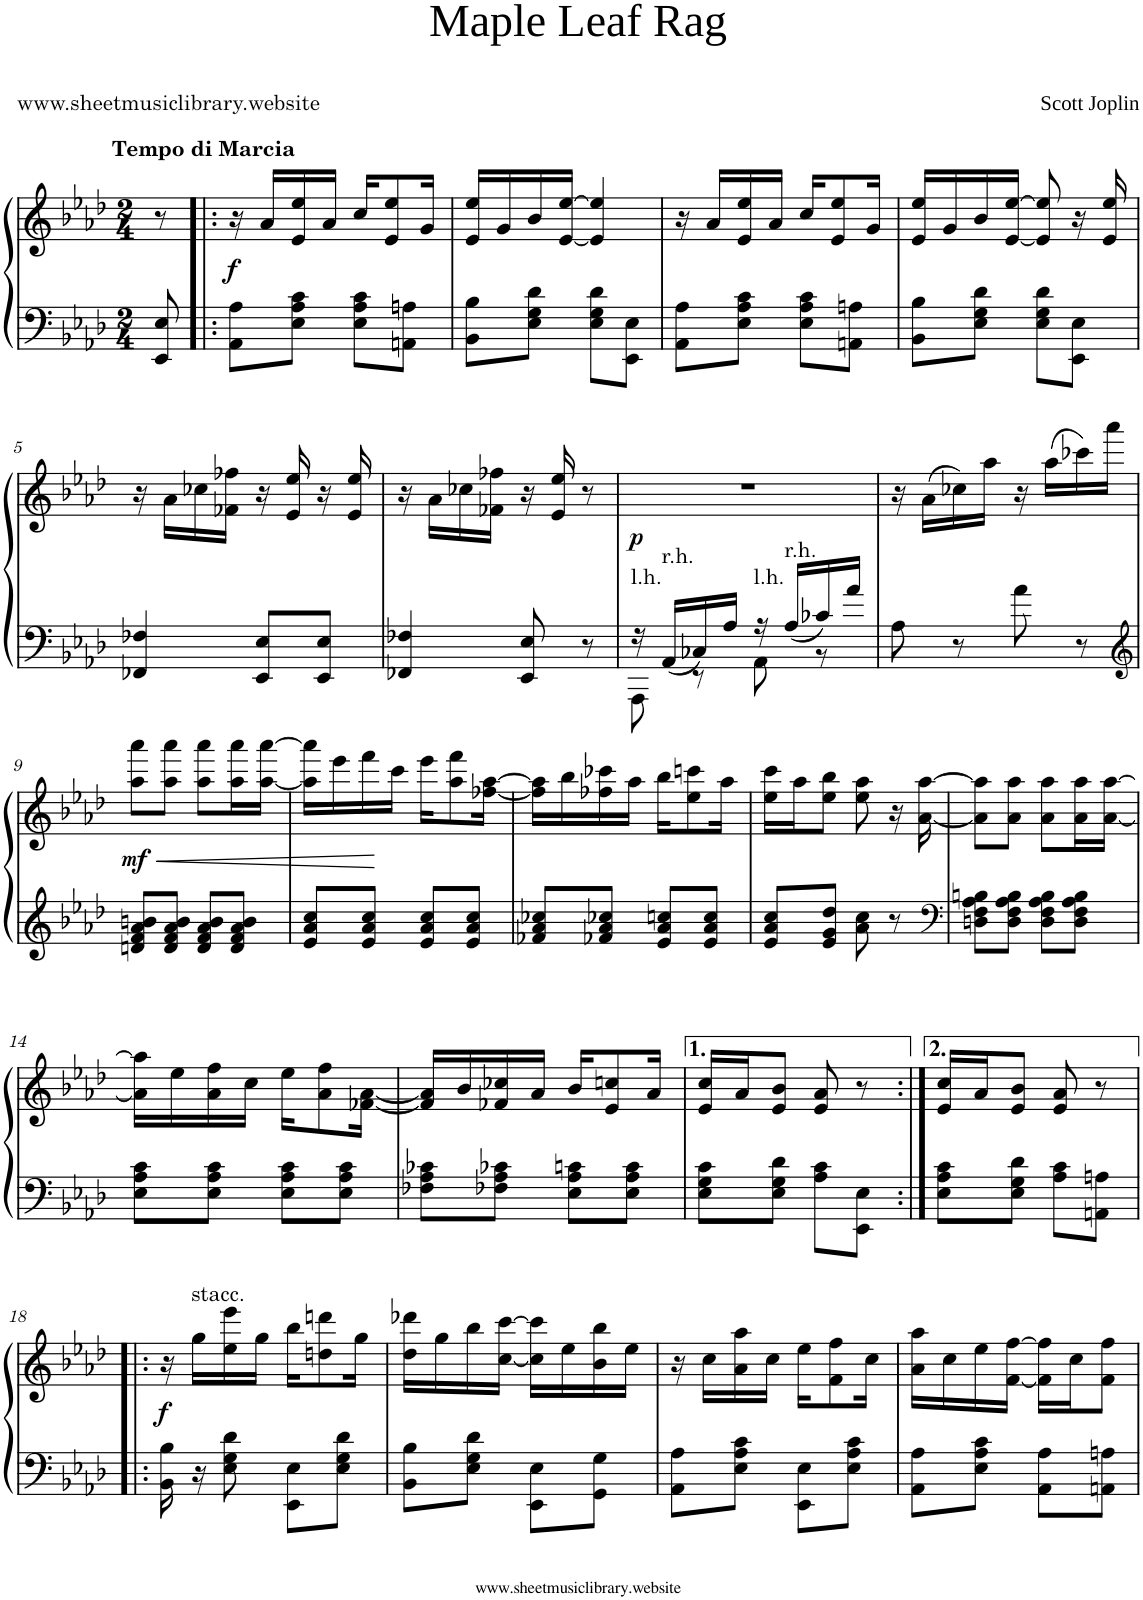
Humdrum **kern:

**kern	**kern	**dynam
*part1	*part1	*part1
*staff2	*staff1	*staff1/2
*I"Piano	*	*
*I'Pno	*	*
*clefF4	*clefG2	*
*k[b-e-a-d-]	*k[b-e-a-d-]	*
*M2/4	*M2/4	*
=	=	=
!	!LO:TX:a:B:t=Tempo di Marcia	!
8EE-/ 8E-/	8r	.
=1!|:	=1!|:	=1!|:
!	!	!LO:DY:b
8AA-\ 8A-\L	16r	f
.	16a-/LL	.
8E-\ 8A-\ 8c\J	16e-/ 16ee-/	.
.	16a-/JJ	.
8E-\ 8A-\ 8c\L	16cc/KL	.
.	8e-/ 8ee-/	.
8AAn\ 8An\J	.	.
.	16g/Jk	.
=2	=2	=2
8BB-\ 8B-\L	16e-/ 16ee-/LL	.
.	16g/	.
8E-\ 8G\ 8d-\J	16b-/	.
.	[16e-/ [>16ee-/JJ	.
8E-\ 8G\ 8d-\L	4e-/] 4ee-/]	.
8EE-\ 8E-\J	.	.
=3	=3	=3
8AA-\ 8A-\L	16r	.
.	16a-/LL	.
8E-\ 8A-\ 8c\J	16e-/ 16ee-/	.
.	16a-/JJ	.
8E-\ 8A-\ 8c\L	16cc/KL	.
.	8e-/ 8ee-/	.
8AAn\ 8An\J	.	.
.	16g/Jk	.
=4	=4	=4
8BB-\ 8B-\L	16e-/ 16ee-/LL	.
.	16g/	.
8E-\ 8G\ 8d-\J	16b-/	.
.	[16e-/ [>16ee-/JJ	.
8E-\ 8G\ 8d-\L	8e-/] 8ee-/]	.
8EE-\ 8E-\J	16r	.
.	16e-/ 16ee-/	.
!!LO:LB:g=z
=5	=5	=5
4FF-X/ 4F-X/	16r	.
.	16a-\LL	.
.	16cc-X\	.
.	16f-X\ 16ff-X\JJ	.
8EE-/ 8E-/L	16r	.
.	16e-/ 16ee-/	.
8EE-/ 8E-/J	16r	.
.	16e-/ 16ee-/	.
=6	=6	=6
4FF-X/ 4F-X/	16r	.
.	16a-\LL	.
.	16cc-X\	.
.	16f-X\ 16ff-X\JJ	.
8EE-/ 8E-/	16r	.
.	16e-/ 16ee-/	.
8r	8r	.
=7	=7	=7
*^	*	*
!LO:TX:a:t=l.h.	!	!	!
!	!	!	!LO:DY:b
16r	8AAA-\	2r	p
!LO:TX:a:t=r.h.	!	!	!
16AA-/LL	.	.	.
16C-X/	8r	.	.
16A-/JJ	.	.	.
!LO:TX:a:t=l.h.	!	!	!
16r	8AA-\	.	.
!LO:TX:a:t=r.h.	!	!	!
16A-/LL	.	.	.
16c-X/	8r	.	.
16a-/JJ	.	.	.
*v	*v	*	*
=8	=8	=8
8A-\	16r	.
.	(16a-\LL	.
8r	16cc-X\)	.
.	16aa-\JJ	.
8a-\	16r	.
.	(16aa-\LL	.
8r	16ccc-X\)	.
.	16aaa-\JJ	.
!!LO:LB:g=z
=9	=9	=9
*clefG2	*	*
!	!	!LO:HP:b
!	!	!LO:DY:n=1:b
8dn/ 8f/ 8a-/ 8bn/L	8aa-\ 8aaa-\L	< mf
8d/ 8f/ 8a-/ 8b/J	8aa-\ 8aaa-\J	.
8d/ 8f/ 8a-/ 8b/L	8aa-\ 8aaa-\L	.
8d/ 8f/ 8a-/ 8b/J	16aa-\ 16aaa-\L	.
.	[<16aa-\ [>16aaa-\JJ	.
=10	=10	=10
8e-/ 8a-/ 8cc/L	16aa-\] 16aaa-\]LL	.
.	16eee-\	.
8e-/ 8a-/ 8cc/J	16fff\	.
.	16ccc\JJ	[
8e-/ 8a-/ 8cc/L	16eee-\KL	.
.	8aa-\ 8fff\	.
8e-/ 8a-/ 8cc/J	.	.
.	[<16ff-X\ [16aa-\Jk	.
=11	=11	=11
8f-X/ 8a-/ 8cc-X/L	16ff-\] 16aa-\]LL	.
.	16bb-\	.
8f-X/ 8a-/ 8cc-X/J	16ff-X\ 16ccc-X\	.
.	16aa-\JJ	.
8e-/ 8a-/ 8ccn/L	16bb-\KL	.
.	8ee-\ 8cccn\	.
8e-/ 8a-/ 8cc/J	.	.
.	16aa-\Jk	.
=12	=12	=12
8e-/ 8a-/ 8cc/L	16ee-\ 16ccc\LL	.
.	16aa-\J	.
8e-/ 8g/ 8dd-/J	8ee-\ 8bb-\J	.
8a-\ 8cc\	8ee-\ 8aa-\	.
8r	16r	.
.	[<16a-\ [16aa-\	.
=13	=13	=13
*clefF4	*	*
8Dn\ 8F\ 8A-\ 8Bn\L	8a-\] 8aa-\]L	.
8D\ 8F\ 8A-\ 8B\J	8a-\ 8aa-\J	.
8D\ 8F\ 8A-\ 8B\L	8a-\ 8aa-\L	.
8D\ 8F\ 8A-\ 8B\J	16a-\ 16aa-\L	.
.	[<16a-\ [16aa-\JJ	.
!!LO:LB:g=z
=14	=14	=14
8E-\ 8A-\ 8c\L	16a-\] 16aa-\]LL	.
.	16ee-\	.
8E-\ 8A-\ 8c\J	16a-\ 16ff\	.
.	16cc\JJ	.
8E-\ 8A-\ 8c\L	16ee-\KL	.
.	8a-\ 8ff\	.
8E-\ 8A-\ 8c\J	.	.
.	[16f-X\ [<16a-\Jk	.
=15	=15	=15
8F-X\ 8A-\ 8c-X\L	16f-/] 16a-/]LL	.
.	16b-/	.
8F-X\ 8A-\ 8c-X\J	16f-X/ 16cc-X/	.
.	16a-/JJ	.
8E-\ 8A-\ 8cn\L	16b-/KL	.
.	8e-/ 8ccn/	.
8E-\ 8A-\ 8c\J	.	.
.	16a-/Jk	.
=16	=16	=16
8E-\ 8G\ 8c\L	16e-/ 16cc/LL	.
.	16a-/J	.
8E-\ 8G\ 8d-\J	8e-/ 8b-/J	.
8A-\ 8c\L	8e-/ 8a-/	.
8EE-\ 8E-\J	8r	.
=17:|!	=17:|!	=17:|!
8E-\ 8A-\ 8c\L	16e-/ 16cc/LL	.
.	16a-/J	.
8E-\ 8G\ 8d-\J	8e-/ 8b-/J	.
8A-\ 8c\L	8e-/ 8a-/	.
8AAn\ 8An\J	8r	.
!!LO:LB:g=z
=18!|:	=18!|:	=18!|:
!	!	!LO:DY:b
16BB-\ 16B-\	16r	f
!	!LO:TX:a:t=stacc.	!
16r	16gg\LL	.
8E-\ 8G\ 8d-\	16ee-\ 16eee-\	.
.	16gg\JJ	.
8EE-\ 8E-\L	16bb-\KL	.
.	8ddn\ 8dddn\	.
8E-\ 8G\ 8d-\J	.	.
.	16gg\Jk	.
=19	=19	=19
8BB-\ 8B-\L	16dd-\ 16ddd-X\LL	.
.	16gg\	.
8E-\ 8G\ 8d-\J	16bb-\	.
.	[<16cc\ [16ccc\JJ	.
8EE-\ 8E-\L	16cc\] 16ccc\]LL	.
.	16ee-\	.
8GG\ 8G\J	16b-\ 16bb-\	.
.	16ee-\JJ	.
=20	=20	=20
8AA-\ 8A-\L	16r	.
.	16cc\LL	.
8E-\ 8A-\ 8c\J	16a-\ 16aa-\	.
.	16cc\JJ	.
8EE-\ 8E-\L	16ee-\KL	.
.	8f\ 8ff\	.
8E-\ 8A-\ 8c\J	.	.
.	16cc\Jk	.
=21	=21	=21
8AA-\ 8A-\L	16a-\ 16aa-\LL	.
.	16cc\	.
8E-\ 8A-\ 8c\J	16ee-\	.
.	[<16f\ [16ff\JJ	.
8AA-\ 8A-\L	16f\] 16ff\]LL	.
.	16cc\J	.
8AAn\ 8An\J	8f\ 8ff\J	.
=	=	=
*-	*-	*-
